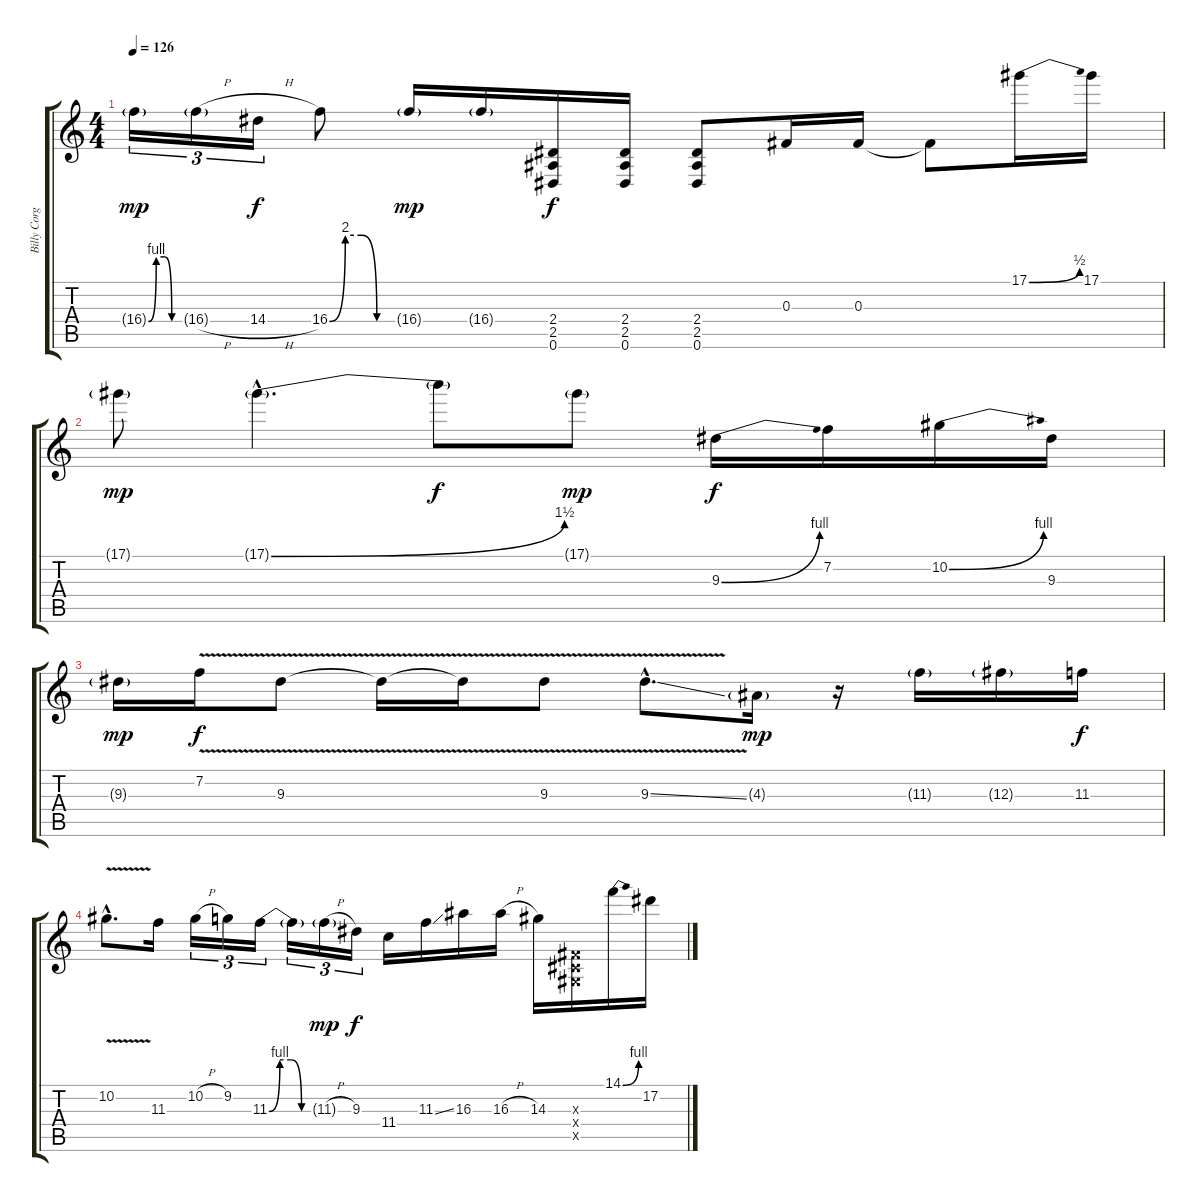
\track ("Billy Corgan" "Billy Corg") {instrument overdrivenguitar}
\staff {score tabs}
\tuning (Eb4 Bb3 Gb3 Db3 Ab2 Eb2) {hide}
\ts (4 4)
\tempo 126
\clef g2
\ks c
16.4{be (custom 0 0 15 4 30 4 45 0 60 0) g}.16{tu (3 2) dy mp} 16.4{h g}.16{tu (3 2)} 14.4{h}.16{tu (3 2) dy f} 16.4{be (custom 0 0 15 8 30 8 45 0 60 0)}.8 16.4{g}.16{dy mp} 16.4{g}.16 (2.4 2.5 0.6).16{dy f} (2.4 2.5 0.6).16 (2.4 2.5 0.6).8 0.3.16 0.3.16 0.3{t}.8 17.1{be (bend 0 0 60 2)}.16 17.1.16 |
17.1{g}.8{dy mp} 17.1{be (bend 0 0 60 6) g hac}.4{d} 17.1{t}.8{dy f} 17.1{g}.8{dy mp} 9.3{be (bend 0 0 60 4)}.16{dy f} 7.2.16 10.2{be (bend 0 0 60 4)}.16 9.3.16 |
9.3{g}.16{dy mp} 7.2{v}.16{dy f} 9.3{v}.8 9.3{v t}.16 9.3{t}.16 9.3{v}.8 9.3{v ss hac}.8{d} 4.3{g}.16{dy mp} r.16 11.3{g}.16 12.3{g}.16 11.3.16{dy f} |
10.2{v hac}.8{d} 11.3.16 10.2{h}.16{tu (3 2)} 9.2.16{tu (3 2)} 11.3{be (custom 0 0 15 4 30 4 45 0 60 0)}.16{tu (3 2)} 11.3{t}.16{tu (3 2)} 11.3{h g}.16{tu (3 2) dy mp} 9.3.16{tu (3 2) dy f} 11.4.16 11.3{ss}.16 16.3.16 16.3{h}.16 14.3.16 (0.3{x} 0.4{x} 0.5{x}).16 14.1{be (bend 0 0 60 4)}.16 17.2.16
